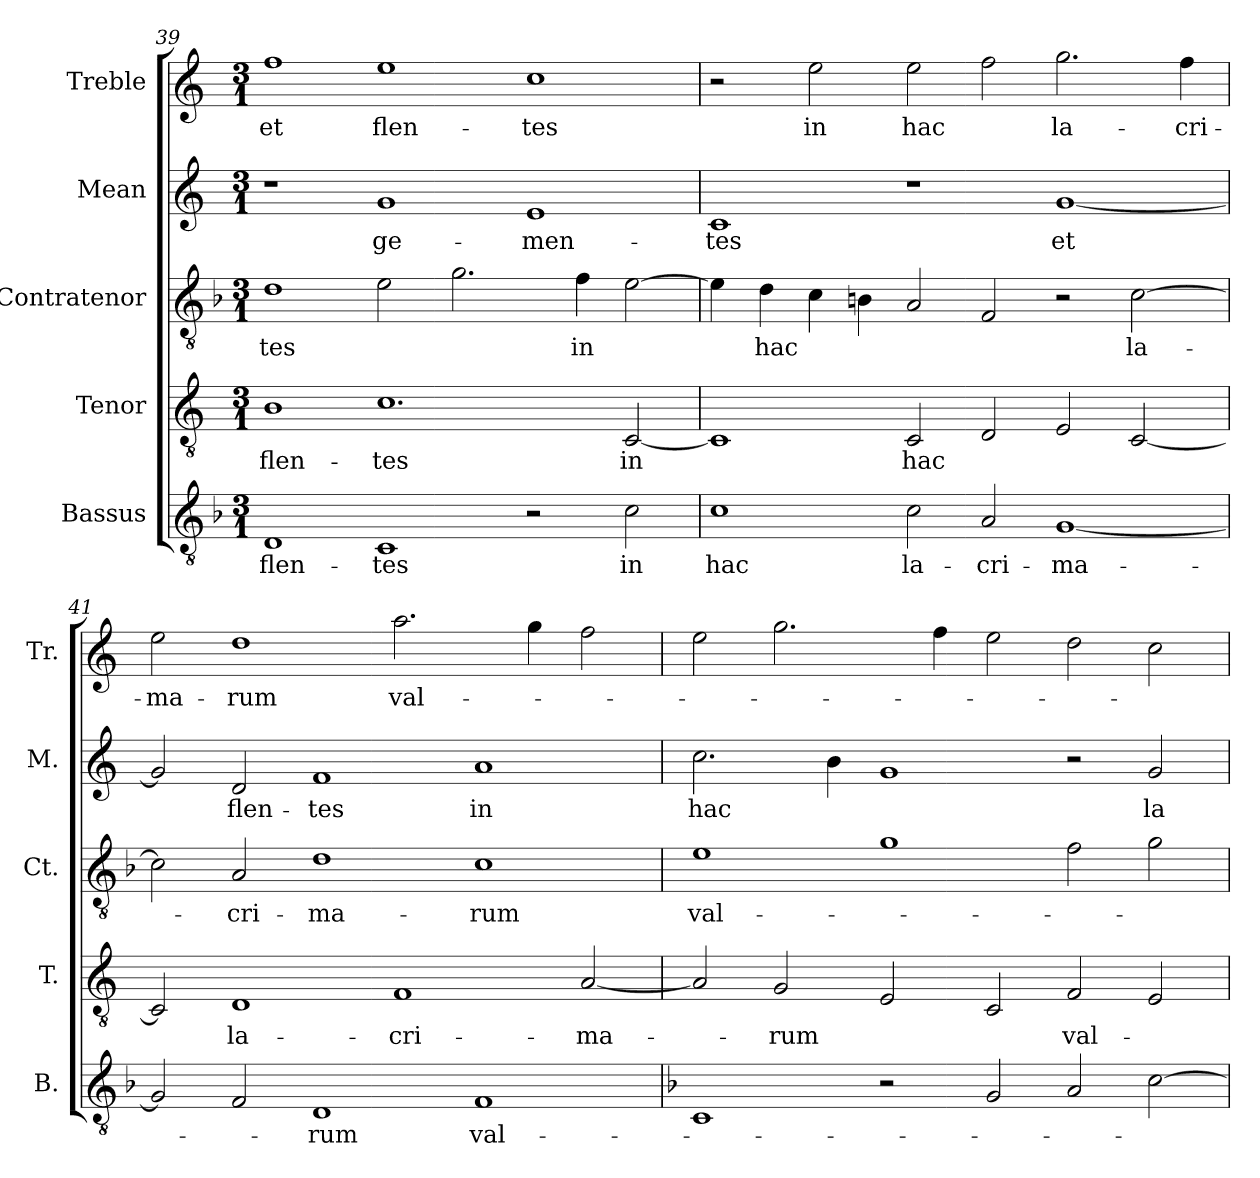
**kern	**text	**kern	**text	**kern	**text	**kern	**text	**kern	**text
*part5	*part5	*part4	*part4	*part3	*part3	*part2	*part2	*part1	*part1
*staff5	*staff5	*staff4	*staff4	*staff3	*staff3	*staff2	*staff2	*staff1	*staff1
*I"Bassus	*	*I"Tenor	*	*I"Contratenor	*	*I"Mean	*	*I"Treble	*
*I'B.	*	*I'T.	*	*I'Ct.	*	*I'M.	*	*I'Tr.	*
*clefGv2	*	*clefGv2	*	*clefGv2	*	*clefG2	*	*clefG2	*
*ITrd7c12	*	*ITrd7c12	*	*ITrd7c12	*	*	*	*	*
*k[b-]	*	*k[]	*	*k[b-]	*	*k[]	*	*k[]	*
*F:	*	*	*	*F:	*	*C:	*	*C:	*
*M3/1	*	*M3/1	*	*M3/1	*	*M3/1	*	*M3/1	*
=39	=39	=39	=39	=39	=39	=39	=39	=39	=39
!	!LO:LY:b:color=#000000	!	!	!	!	!	!	!	!
!	!	!	!LO:LY:b:color=#000000	!	!	!	!	!	!
!	!	!	!	!	!LO:LY:b:color=#000000	!	!	!	!
!	!	!	!	!	!	!	!	!	!LO:LY:b:color=#000000
1DDi	flen-	1BBi	flen-	1Di	-tes	1r	.	1ffi	et
!	!LO:LY:b:color=#000000	!	!	!	!	!	!	!	!
!	!	!	!LO:LY:b:color=#000000	!	!	!	!	!	!
!	!	!	!	!	!	!	!LO:LY:b:color=#000000	!	!
!	!	!	!	!	!	!	!	!	!LO:LY:b:color=#000000
1CCi	-tes	1.Ci	-tes	2Ei\	.	1gi	ge-	1eei	flen-
.	.	.	.	2.Gi\	.	.	.	.	.
!	!	!	!	!	!	!	!LO:LY:b:color=#000000	!	!
!	!	!	!	!	!	!	!	!	!LO:LY:b:color=#000000
2r	.	.	.	.	.	1ei	-men-	1cci	-tes
!	!	!	!	!	!LO:LY:b:color=#000000	!	!	!	!
.	.	.	.	4Fi\	in	.	.	.	.
!	!LO:LY:b:color=#000000	!	!	!	!	!	!	!	!
!	!	!	!LO:LY:b:color=#000000	!	!	!	!	!	!
2Ci\	in	[<2CCi/	in	[>2Ei\	.	.	.	.	.
!!LO:PB:g=z
=40`	=40`	=40`	=40`	=40`	=40`	=40`	=40`	=40`	=40`
!	!LO:LY:b:color=#000000	!	!	!	!	!	!	!	!
!	!	!	!	!	!	!	!LO:LY:b:color=#000000	!	!
1Ci	hac	1CCi]	.	4Ei\]	.	1ci	-tes	2r	.
!	!	!	!	!	!LO:LY:b:color=#000000	!	!	!	!
.	.	.	.	4Di\	hac	.	.	.	.
!	!	!	!	!	!	!	!	!	!LO:LY:b:color=#000000
.	.	.	.	4Ci\	.	.	.	2eei\	in
.	.	.	.	4BBni\	.	.	.	.	.
!	!LO:LY:b:color=#000000	!	!	!	!	!	!	!	!
!	!	!	!LO:LY:b:color=#000000	!	!	!	!	!	!
!	!	!	!	!	!	!	!	!	!LO:LY:b:color=#000000
2Ci\	la-	2CCi/	hac	2AAi/	.	1r	.	2eei\	hac
!	!LO:LY:b:color=#000000	!	!	!	!	!	!	!	!
2AAi/	-cri-	2DDi/	.	2FFi/	.	.	.	2ffi\	.
!	!LO:LY:b:color=#000000	!	!	!	!	!	!	!	!
!	!	!	!	!	!	!	!LO:LY:b:color=#000000	!	!
!	!	!	!	!	!	!	!	!	!LO:LY:b:color=#000000
[<1GGi	-ma-	2EEi/	.	2r	.	[<1gi	et	2.ggi\	la-
!	!	!	!	!	!LO:LY:b:color=#000000	!	!	!	!
.	.	[<2CCi/	.	[>2Ci\	la-	.	.	.	.
!	!	!	!	!	!	!	!	!	!LO:LY:b:color=#000000
.	.	.	.	.	.	.	.	4ffi\	-cri-
=41`	=41`	=41`	=41`	=41`	=41`	=41`	=41`	=41`	=41`
!	!	!	!	!	!	!	!	!	!LO:LY:b:color=#000000
2GGi/]	.	2CCi/]	.	2Ci\]	.	2gi/]	.	2eei\	-ma-
!	!	!	!LO:LY:b:color=#000000	!	!	!	!	!	!
!	!	!	!	!	!LO:LY:b:color=#000000	!	!	!	!
!	!	!	!	!	!	!	!LO:LY:b:color=#000000	!	!
!	!	!	!	!	!	!	!	!	!LO:LY:b:color=#000000
2FFi/	.	1DDi	la-	2AAi/	-cri-	2di/	flen-	1ddi	-rum
!	!LO:LY:b:color=#000000	!	!	!	!	!	!	!	!
!	!	!	!	!	!LO:LY:b:color=#000000	!	!	!	!
!	!	!	!	!	!	!	!LO:LY:b:color=#000000	!	!
1DDi	-rum	.	.	1Di	-ma-	1fi	-tes	.	.
!	!	!	!LO:LY:b:color=#000000	!	!	!	!	!	!
!	!	!	!	!	!	!	!	!	!LO:LY:b:color=#000000
.	.	1FFi	-cri-	.	.	.	.	2.aai\	val-
!	!LO:LY:b:color=#000000	!	!	!	!	!	!	!	!
!	!	!	!	!	!LO:LY:b:color=#000000	!	!	!	!
!	!	!	!	!	!	!	!LO:LY:b:color=#000000	!	!
1FFi	val-	.	.	1Ci	-rum	1ai	in	.	.
.	.	.	.	.	.	.	.	4ggi\	.
!	!	!	!LO:LY:b:color=#000000	!	!	!	!	!	!
.	.	[<2AAi/	-ma-	.	.	.	.	2ffi\	.
=42`	=42`	=42`	=42`	=42`	=42`	=42`	=42`	=42`	=42`
*	*	*	*	*k[]	*	*	*	*	*
*	*	*	*	*C:	*	*	*	*	*
!	!	!	!	!	!LO:LY:b:color=#000000	!	!	!	!
!	!	!	!	!	!	!	!LO:LY:b:color=#000000	!	!
1CCi	.	2AAi/]	.	1Ei	val-	2.cci\	hac	2eei\	.
!	!	!	!LO:LY:b:color=#000000	!	!	!	!	!	!
.	.	2GGi/	-rum	.	.	.	.	2.ggi\	.
.	.	.	.	.	.	4bi\	.	.	.
2r	.	2EEi/	.	1Gi	.	1gi	.	.	.
.	.	.	.	.	.	.	.	4ffi\	.
2GGi/	.	2CCi/	.	.	.	.	.	2eei\	.
!	!	!	!LO:LY:b:color=#000000	!	!	!	!	!	!
2AAi/	.	2FFi/	val-	2Fi\	.	2r	.	2ddi\	.
!	!	!	!	!	!	!	!LO:LY:b:color=#000000	!	!
[>2Ci\	.	2EEi/	.	2Gi\	.	2gi/	la-	2cci\	.
=`	=`	=`	=`	=`	=`	=`	=`	=`	=`
*-	*-	*-	*-	*-	*-	*-	*-	*-	*-
